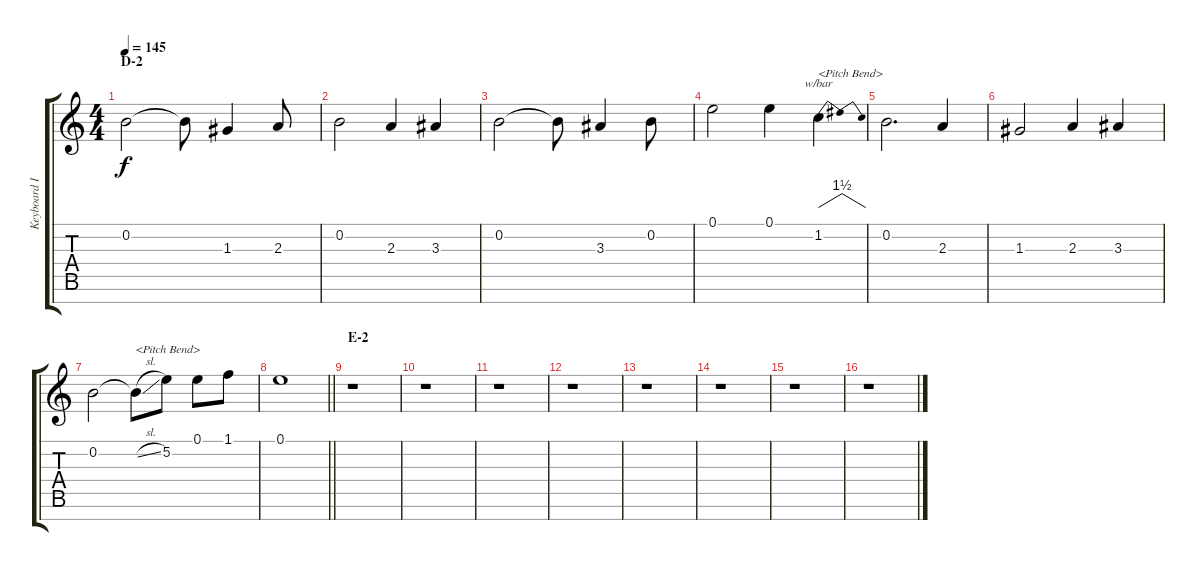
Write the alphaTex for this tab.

\track ("Keyboard IV" "Keyboard I") {instrument stringensemble1}
\staff {score tabs}
\tuning (E5 B4 G4 D4 A3 E3 B2) {hide}
\ts (4 4)
\section ("" "D-2")
\tempo 145
\clef g2
\ks c
0.2.2{dy f} 0.2{t}.8 1.3.4 2.3.8 |
0.2.2 2.3.4 3.3.4 |
0.2.2 0.2{t}.8 3.3.4 0.2.8 |
0.1.2 0.1.4 1.2.4{tbe (dip default 0 0 30 6 60 0) txt "<Pitch Bend>"} |
0.2.2{d} 2.3.4 |
1.3.2 2.3.4 3.3.4 |
0.2.2 0.2{sl t}.8{txt "<Pitch Bend>"} 5.2.8 0.1.8 1.1.8 |
\barLineRight lightlight
0.1.1 |
\section ("" "E-2")
r.1 |
r.1 |
r.1 |
r.1 |
r.1 |
r.1 |
r.1 |
r.1
